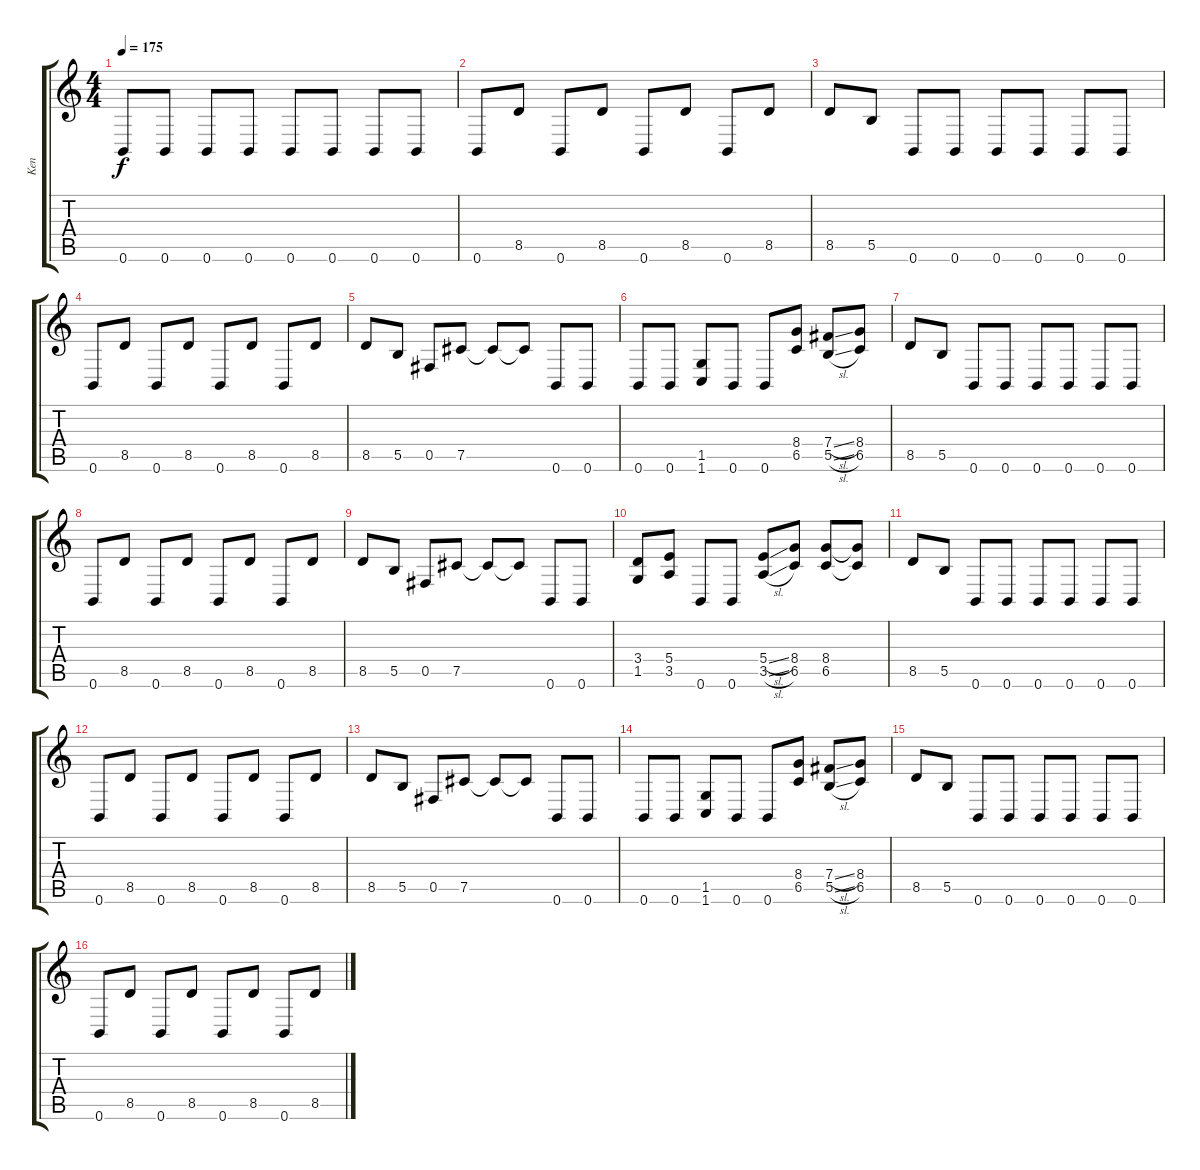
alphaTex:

\track ("Ken" "Ken") {instrument distortionguitar}
\staff {score tabs}
\tuning (Db4 Ab3 E3 B2 Gb2 B1) {hide}
\ts (4 4)
\tempo 175
\clef g2
\ks c
0.6.8{dy f} 0.6.8 0.6.8 0.6.8 0.6.8 0.6.8 0.6.8 0.6.8 |
0.6.8 8.5.8 0.6.8 8.5.8 0.6.8 8.5.8 0.6.8 8.5.8 |
8.5.8 5.5.8 0.6.8 0.6.8 0.6.8 0.6.8 0.6.8 0.6.8 |
0.6.8 8.5.8 0.6.8 8.5.8 0.6.8 8.5.8 0.6.8 8.5.8 |
8.5.8 5.5.8 0.5.8 7.5.8 7.5{t}.8 7.5{t}.8 0.6.8 0.6.8 |
0.6.8 0.6.8 (1.5 1.6).8 0.6.8 0.6.8 (8.4 6.5).8 (7.4{sl} 5.5{sl}).8 (8.4 6.5).8 |
8.5.8 5.5.8 0.6.8 0.6.8 0.6.8 0.6.8 0.6.8 0.6.8 |
0.6.8 8.5.8 0.6.8 8.5.8 0.6.8 8.5.8 0.6.8 8.5.8 |
8.5.8 5.5.8 0.5.8 7.5.8 7.5{t}.8 7.5{t}.8 0.6.8 0.6.8 |
(3.4 1.5).8 (5.4 3.5).8 0.6.8 0.6.8 (5.4{sl} 3.5{sl}).8 (8.4 6.5).8 (8.4 6.5).8 (8.4{t} 6.5{t}).8 |
8.5.8 5.5.8 0.6.8 0.6.8 0.6.8 0.6.8 0.6.8 0.6.8 |
0.6.8 8.5.8 0.6.8 8.5.8 0.6.8 8.5.8 0.6.8 8.5.8 |
8.5.8 5.5.8 0.5.8 7.5.8 7.5{t}.8 7.5{t}.8 0.6.8 0.6.8 |
0.6.8 0.6.8 (1.5 1.6).8 0.6.8 0.6.8 (8.4 6.5).8 (7.4{sl} 5.5{sl}).8 (8.4 6.5).8 |
8.5.8 5.5.8 0.6.8 0.6.8 0.6.8 0.6.8 0.6.8 0.6.8 |
0.6.8 8.5.8 0.6.8 8.5.8 0.6.8 8.5.8 0.6.8 8.5.8
